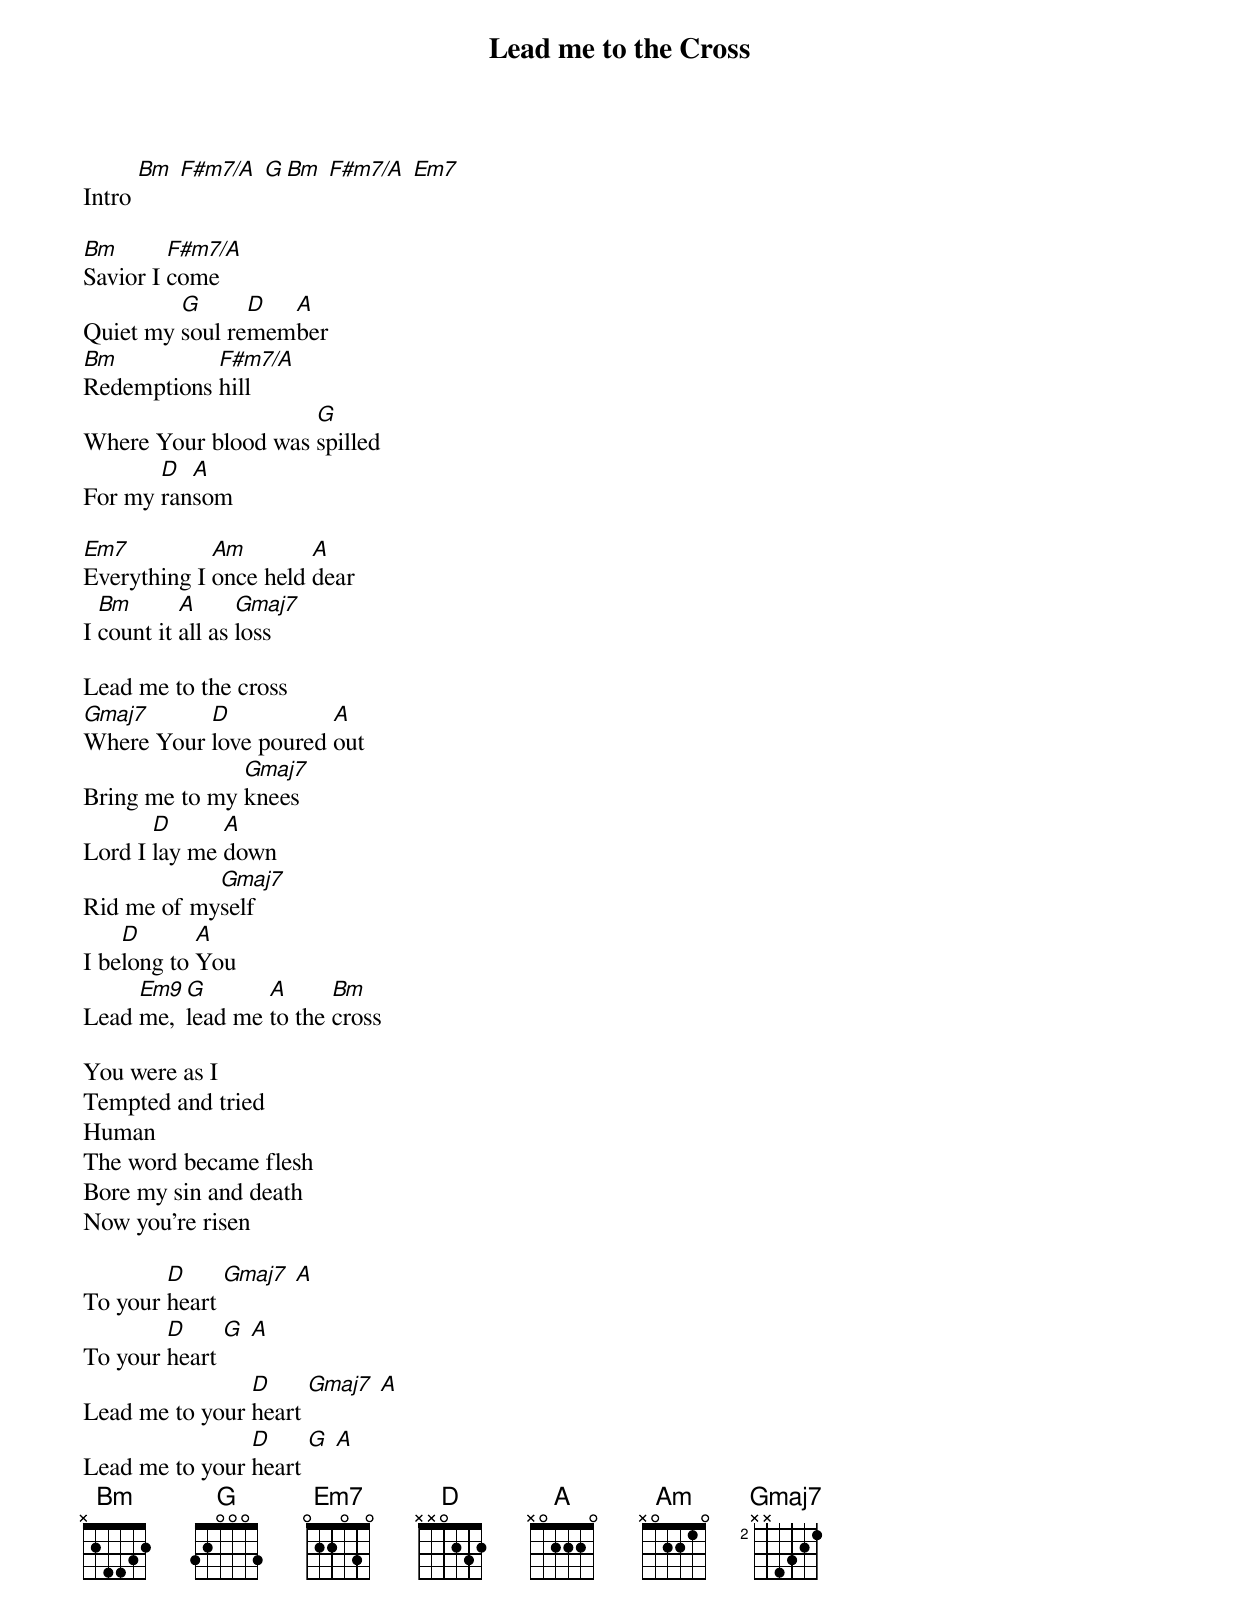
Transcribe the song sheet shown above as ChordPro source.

{t: Lead me to the Cross}

Intro [Bm] [F#m7/A] [G][Bm] [F#m7/A] [Em7]

[Bm]Savior I [F#m7/A]come
Quiet my [G]soul re[D]mem[A]ber
[Bm]Redemptions [F#m7/A]hill
Where Your blood was [G]spilled
For my [D]ran[A]som

[Em7]Everything I [Am]once held [A]dear
I [Bm]count it [A]all as [Gmaj7]loss

Lead me to the cross
[Gmaj7]Where Your [D]love poured [A]out
Bring me to my [Gmaj7]knees
Lord I [D]lay me [A]down
Rid me of my[Gmaj7]self
I be[D]long to [A]You
Lead [Em9]me, [G]lead me [A]to the [Bm]cross

You were as I
Tempted and tried
Human
The word became flesh
Bore my sin and death
Now you're risen

To your [D]heart [Gmaj7] [A]
To your [D]heart [G] [A]
Lead me to your [D]heart [Gmaj7] [A]
Lead me to your [D]heart [G] [A]
